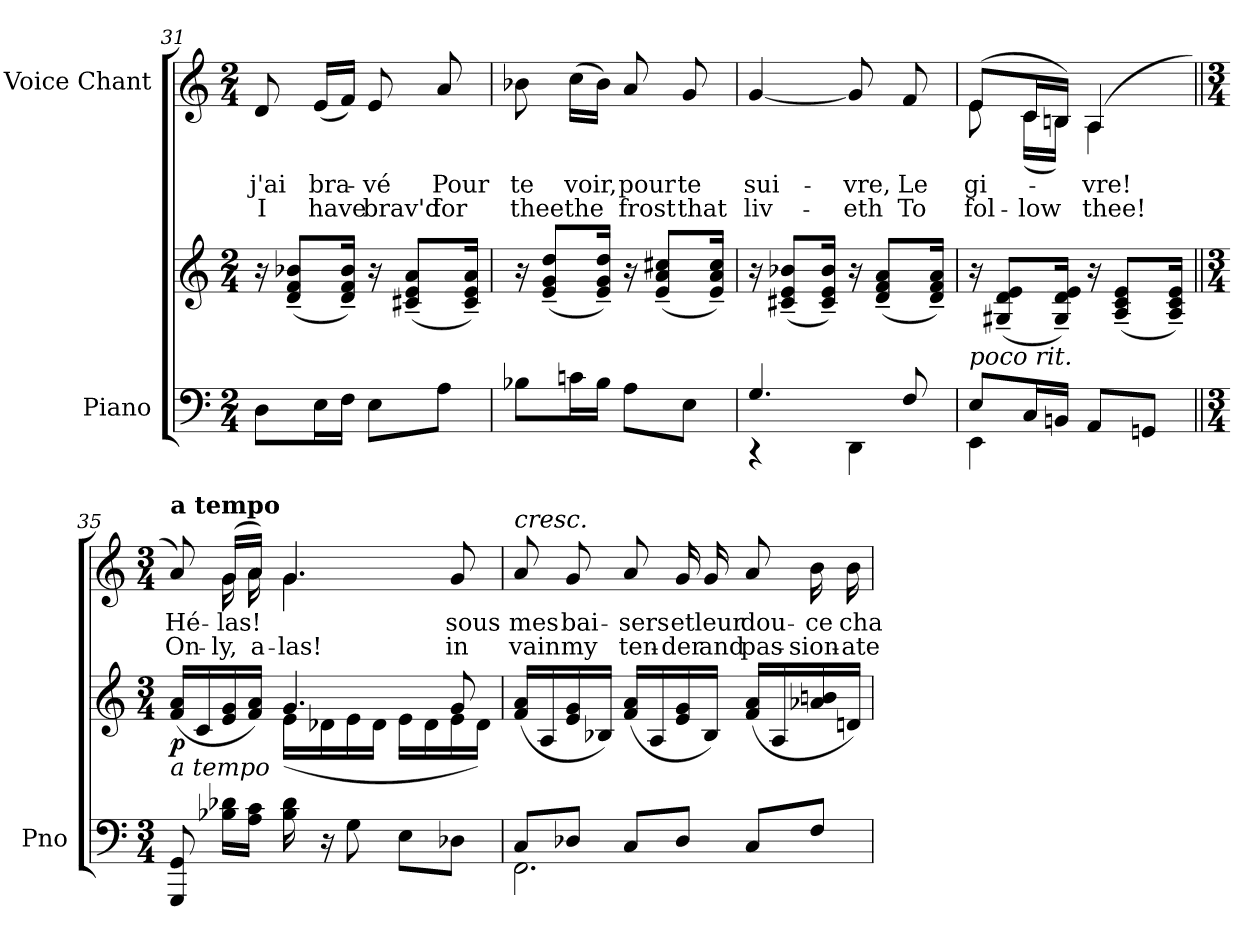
**kern	**kern	**dynam	**kern	**text	**text	**dynam
*part2	*part2	*part2	*part1	*part1	*part1	*part1
*staff3	*staff2	*staff2/3	*staff1	*staff1	*staff1	*staff1
*I"Piano	*	*	*I"Voice Chant	*	*	*
*I'Pno	*	*	*	*	*	*
*clefF4	*clefG2	*	*clefG2	*	*	*
*k[]	*k[]	*	*k[]	*	*	*
*M2/4	*M2/4	*	*M2/4	*	*	*
=31	=31	=31	=31	=31	=31	=31
!	!	!	!	!LO:LY:b	!LO:LY:b	!
8D\L	16r	.	8d/	j'ai	I	.
.	(<8d/~ 8f/~ 8b-X/~L	.	.	.	.	.
!	!	!	!	!LO:LY:b	!LO:LY:b	!
16E\L	.	.	(<16e/LL	bra-	have	.
16F\JJ	16d/~ 16f/~ 16b-/~Jk)	.	16f/JJ)	.	.	.
!	!	!	!	!LO:LY:b	!LO:LY:b	!
8E\L	16r	.	8e/	-vé	brav'd	.
.	(<8c#X/~ 8e/~ 8a/~L	.	.	.	.	.
!	!	!	!	!LO:LY:b	!LO:LY:b	!
8A\J	.	.	8a/	Pour	for	.
.	16c#/~ 16e/~ 16a/~Jk)	.	.	.	.	.
!!LO:PB:g=z
=32	=32	=32	=32	=32	=32	=32
!	!	!	!	!LO:LY:b	!LO:LY:b	!
8B-X\L	16r	.	8b-X\	te	thee	.
.	(<8e/~ 8g/~ 8dd/~L	.	.	.	.	.
!	!	!	!	!LO:LY:b	!LO:LY:b	!
16cn\L	.	.	(>16cc\LL	voir,	-the	.
16B-\JJ	16e/~ 16g/~ 16dd/~Jk)	.	16b-\JJ)	.	.	.
!	!	!	!	!LO:LY:b	!LO:LY:b	!
8A\L	16r	.	8a/	pour	frost	.
.	(<8e/~ 8a/~ 8cc#X/~L	.	.	.	.	.
!	!	!	!	!LO:LY:b	!LO:LY:b	!
8E\J	.	.	8g/	te	that	.
.	16e/~ 16a/~ 16cc#/~Jk)	.	.	.	.	.
=33	=33	=33	=33	=33	=33	=33
*^	*	*	*	*	*	*
!	!	!	!	!	!LO:LY:b	!LO:LY:b	!
4.G/	4r	16r	.	[4g/	sui-	liv-	.
.	.	(<8c#X/~ 8e/~ 8b-X/~L	.	.	.	.	.
.	.	16c#/~ 16e/~ 16b-/~Jk)	.	.	.	.	.
!	!	!	!	!	!LO:LY:b	!LO:LY:b	!
.	4DD\	16r	.	8g/]	-vre,	-eth	.
.	.	(<8d/~ 8f/~ 8a/~L	.	.	.	.	.
!	!	!	!	!	!LO:LY:b	!LO:LY:b	!
8F/	.	.	.	8f/	Le	To	.
.	.	16d/~ 16f/~ 16a/~Jk)	.	.	.	.	.
=34	=34	=34	=34	=34	=34	=34	=34
!	!	!	!	!LO:TX:a:i:t=poco rit.                portando.	!	!	!
!	!	!LO:TX:b:i:t=poco rit.	!	!	!	!	!
!	!	!	!	!	!LO:LY:b	!LO:LY:b	!
*	*	*	*	*^	*	*	*
8E/L	4EE\	16r	.	(>8e/L	8e\	gi-	fol-	.
.	.	(<8G#X/~ 8d/~ 8e/~L	.	.	.	.	.	.
!	!	!	!	!	!	!	!LO:LY:b	!
16C/L	.	.	.	16c/L	(<16c\LL	.	-low	.
16BBn/JJ	.	16G#/~ 16d/~ 16e/~Jk)	.	16Bn/JJ)	16B\JJ)	.	.	.
!	!	!	!	!	!	!LO:LY:b	!LO:LY:b	!
8AA/L	4ryy	16r	.	(>4A/	4A\	-vre!	thee!	.
.	.	(<8A/~ 8c/~ 8e/~L	.	.	.	.	.	.
8GGn/J	.	.	.	.	.	.	.	.
.	.	16A/~ 16c/~ 16e/~Jk)	.	.	.	.	.	.
*v	*v	*	*	*	*	*	*	*
!!LO:LB:g=z	!!
=35||	=35||	=35||	=35||	=35||	=35||	=35||	=35||
*M3/4	*M3/4	*	*M3/4	*	*	*	*
*	*^	*	*	*	*	*	*
!	!	!	!	!LO:TX:a:B:t=a tempo	!	!	!	!
!	!LO:TX:b:i:t=a tempo	!	!	!	!	!	!	!
!	!	!	!LO:DY:b	!	!	!LO:LY:b	!LO:LY:b	!LO:DY:a
!	!	!	!	!	!	!	!	!LO:DY:n=1:a
8GGG/ 8GG/	(<16f/ 16a/LL	4ryy	p	8a/)	8ryy	Hé-	On-	p other-dynamics
.	16c/	.	.	.	.	.	.	.
!	!	!	!	!	!	!LO:LY:b	!LO:LY:b	!
16B-X\ 16d-X\LL	16e/ 16g/	.	.	(>16g/LL	16g\	-las!	-ly,	.
!	!	!	!	!	!	!	!LO:LY:b	!
16A\ 16c\JJ	16f/ 16a/JJ)	.	.	16a/JJ)	16a\	.	a-	.
!	!	!	!	!	!	!	!LO:LY:b	!
16B-\ 16d-\	4.g/	(<16e\LL	.	4.g/	4.g\	.	-las!	.
16r	.	16d-X\	.	.	.	.	.	.
8G\	.	16e\	.	.	.	.	.	.
.	.	16d-\JJ	.	.	.	.	.	.
8E\L	.	16e\LL	.	.	.	.	.	.
.	.	16d-\	.	.	.	.	.	.
!	!	!	!	!	!	!LO:LY:b	!LO:LY:b	!
8D-X\J	8g/	16e\	.	8g/	8ryy	sous	in	.
.	.	16d-\JJ)	.	.	.	.	.	.
*	*	*	*	*v	*v	*	*	*
=36	=36	=36	=36	=36	=36	=36	=36
*^	*	*	*	*	*	*	*
!	!	!	!	!	!LO:TX:a:i:t=cresc.	!	!	!
!	!	!LO:TX:b:i:t=cresc.	!	!	!	!	!	!
!	!	!	!	!	!	!LO:LY:b	!LO:LY:b	!
*	*	*v	*v	*	*	*	*	*
8C/L	2.FF\	(<16f/ 16a/LL	.	8a/	mes	vain	.
.	.	16A/	.	.	.	.	.
!	!	!	!	!	!LO:LY:b	!LO:LY:b	!
8D-X/J	.	16e/ 16g/	.	8g/	bai-	my	.
.	.	16B-X/JJ)	.	.	.	.	.
!	!	!	!	!	!LO:LY:b	!LO:LY:b	!
8C/L	.	(<16f/ 16a/LL	.	8a/	-sers	ten-	.
.	.	16A/	.	.	.	.	.
!	!	!	!	!	!LO:LY:b	!LO:LY:b	!
8D-/J	.	16e/ 16g/	.	16g/	et	-der	.
!	!	!	!	!	!LO:LY:b	!LO:LY:b	!
.	.	16B-/JJ)	.	16g/	leur	and	.
!	!	!	!	!	!LO:LY:b	!LO:LY:b	!
8C/L	.	(<16f/ 16a/LL	.	8a/	dou-	pas-	.
.	.	16A/	.	.	.	.	.
!	!	!	!	!	!LO:LY:b	!LO:LY:b	!
8F/J	.	16a-X/ 16bn/	.	16b\	-ce	-sion-	.
!	!	!	!	!	!LO:LY:b	!LO:LY:b	!
.	.	16dn/JJ)	.	16b\	cha-	-ate	.
*v	*v	*	*	*	*	*	*
=	=	=	=	=	=	=
*-	*-	*-	*-	*-	*-	*-
